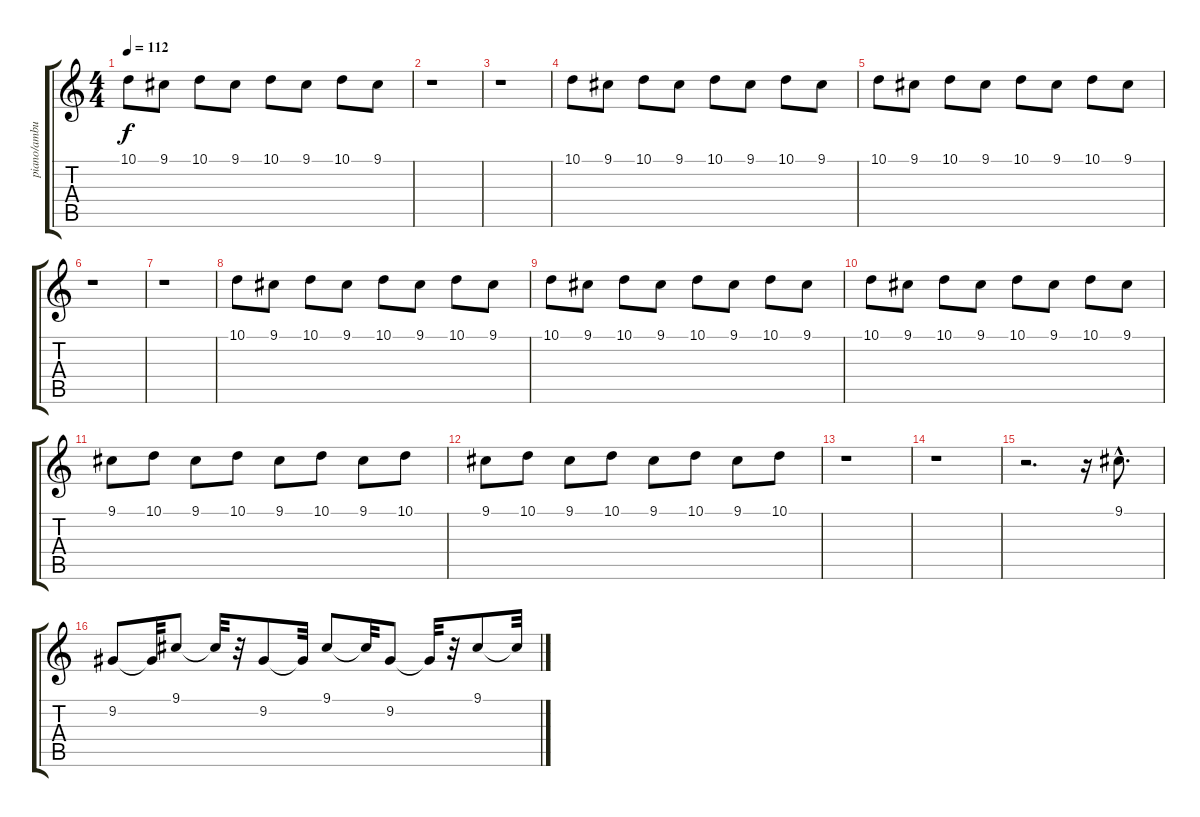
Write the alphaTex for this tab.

\track ("piano/ambulance" "piano/ambu") {instrument honkytonkpiano}
\staff {score tabs}
\tuning (E4 B3 G3 D3 A2 E2) {hide}
\ts (4 4)
\tempo 112
\clef g2
\ks c
10.1.8{dy f} 9.1.8 10.1.8 9.1.8 10.1.8 9.1.8 10.1.8 9.1.8 |
r.1 |
r.1 |
10.1.8 9.1.8 10.1.8 9.1.8 10.1.8 9.1.8 10.1.8 9.1.8 |
10.1.8 9.1.8 10.1.8 9.1.8 10.1.8 9.1.8 10.1.8 9.1.8 |
r.1 |
r.1 |
10.1.8 9.1.8 10.1.8 9.1.8 10.1.8 9.1.8 10.1.8 9.1.8 |
10.1.8 9.1.8 10.1.8 9.1.8 10.1.8 9.1.8 10.1.8 9.1.8 |
10.1.8 9.1.8 10.1.8 9.1.8 10.1.8 9.1.8 10.1.8 9.1.8 |
9.1.8 10.1.8 9.1.8 10.1.8 9.1.8 10.1.8 9.1.8 10.1.8 |
9.1.8 10.1.8 9.1.8 10.1.8 9.1.8 10.1.8 9.1.8 10.1.8 |
r.1 |
r.1 |
r.2{d} r.16 9.1{hac}.8{d balance 1 instrument overdrivenguitar} |
9.2.8{balance 3} 9.2{t}.32 9.1.8{balance 5} 9.1{t}.32 r.32 9.2.8{balance 7} 9.2{t}.32 9.1.8{balance 10} 9.1{t}.32 9.2.8{balance 12} 9.2{t}.32 r.32 9.1.8{balance 14} 9.1{t}.32
